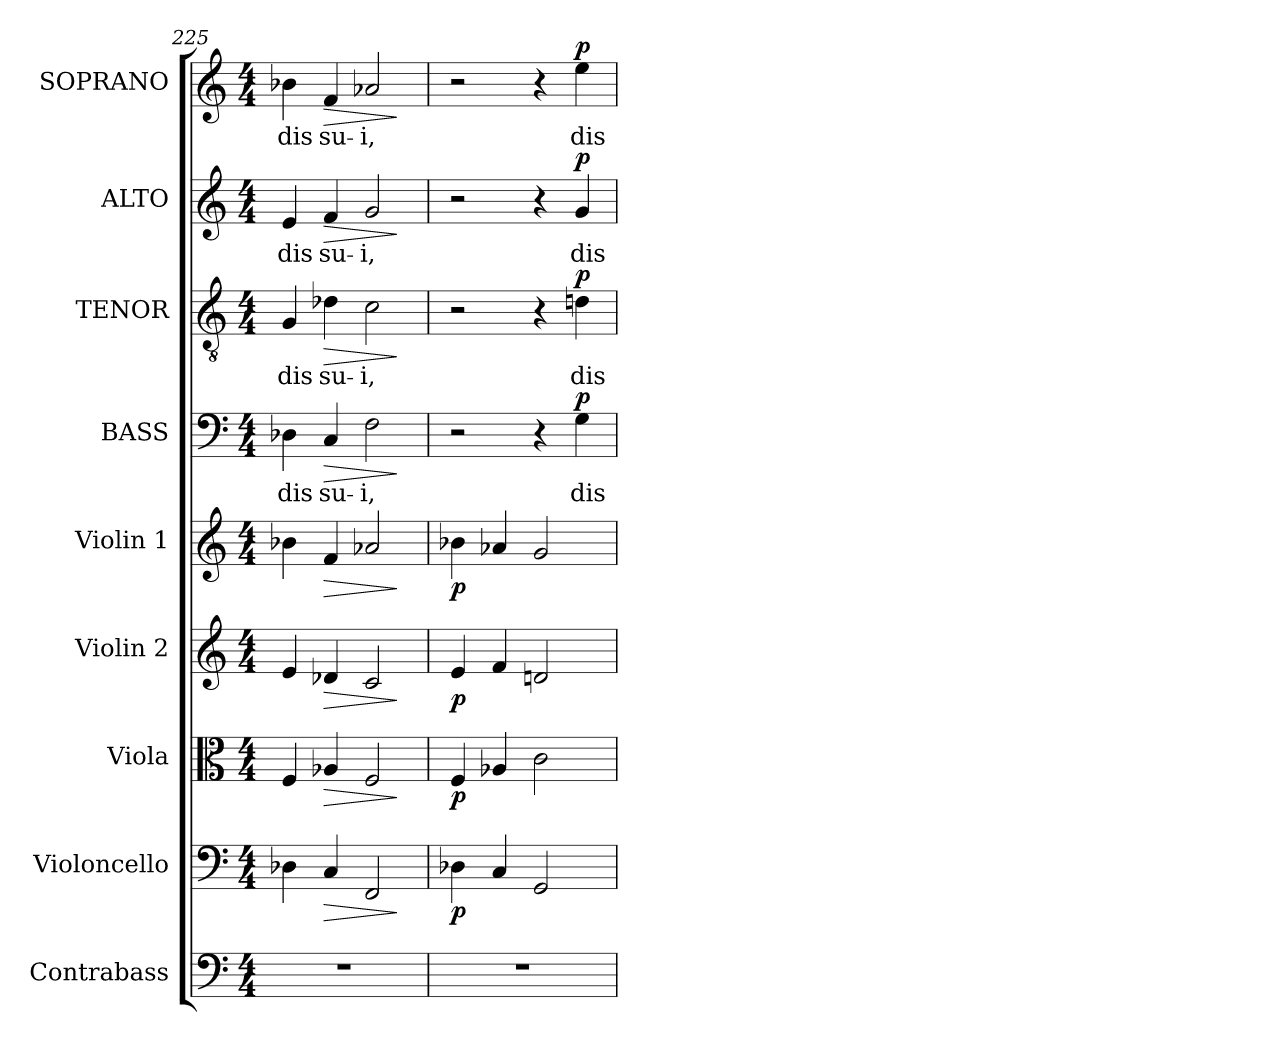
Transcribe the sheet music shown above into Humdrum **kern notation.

**kern	**kern	**dynam	**kern	**dynam	**kern	**dynam	**kern	**dynam	**kern	**text	**dynam	**kern	**text	**dynam	**kern	**text	**dynam	**kern	**text	**dynam
*part9	*part8	*part8	*part7	*part7	*part6	*part6	*part5	*part5	*part4	*part4	*part4	*part3	*part3	*part3	*part2	*part2	*part2	*part1	*part1	*part1
*staff9	*staff8	*staff8	*staff7	*staff7	*staff6	*staff6	*staff5	*staff5	*staff4	*staff4	*staff4	*staff3	*staff3	*staff3	*staff2	*staff2	*staff2	*staff1	*staff1	*staff1
*I"Contrabass	*I"Violoncello	*	*I"Viola	*	*I"Violin 2	*	*I"Violin 1	*	*I"BASS	*	*	*I"TENOR	*	*	*I"ALTO	*	*	*I"SOPRANO	*	*
*I'Cb.	*I'Vc.	*	*I'Vla.	*	*I'Vln. 2	*	*I'Vln. 1	*	*I'B.	*	*	*I'T.	*	*	*I'A.	*	*	*I'S.	*	*
*clefF4	*clefF4	*	*clefC3	*	*clefG2	*	*clefG2	*	*clefF4	*	*	*clefGv2	*	*	*clefG2	*	*	*clefG2	*	*
*ITrd7c12	*	*	*	*	*	*	*	*	*	*	*	*ITrd7c12	*	*	*	*	*	*	*	*
*k[]	*k[]	*	*k[]	*	*k[]	*	*k[]	*	*k[]	*	*	*k[]	*	*	*k[]	*	*	*k[]	*	*
*C:	*C:	*	*C:	*	*C:	*	*C:	*	*C:	*	*	*C:	*	*	*C:	*	*	*C:	*	*
*M4/4	*M4/4	*	*M4/4	*	*M4/4	*	*M4/4	*	*M4/4	*	*	*M4/4	*	*	*M4/4	*	*	*M4/4	*	*
=225	=225	=225	=225	=225	=225	=225	=225	=225	=225	=225	=225	=225	=225	=225	=225	=225	=225	=225	=225	=225
!	!	!	!	!	!	!	!	!	!	!LO:LY:b:color=#000000	!	!	!	!	!	!	!	!	!	!
!	!	!	!	!	!	!	!	!	!	!	!	!	!LO:LY:b:color=#000000	!	!	!	!	!	!	!
!	!	!	!	!	!	!	!	!	!	!	!	!	!	!	!	!LO:LY:b:color=#000000	!	!	!	!
!	!	!	!	!	!	!	!	!	!	!	!	!	!	!	!	!	!	!	!LO:LY:b:color=#000000	!
1r	4D-Xi\	.	4Fi/	.	4ei/	.	4b-Xi\	.	4D-Xi\	-dis	.	4GGi/	-dis	.	4ei/	-dis	.	4b-Xi\	-dis	.
!	!	!LO:HP:b	!	!LO:HP:b	!	!LO:HP:b	!	!LO:HP:b	!	!	!	!	!	!	!	!	!	!	!	!
!	!	!	!	!	!	!	!	!	!	!LO:LY:b:color=#000000	!LO:HP:b	!	!	!	!	!	!	!	!	!
!	!	!	!	!	!	!	!	!	!	!	!	!	!LO:LY:b:color=#000000	!LO:HP:b	!	!	!	!	!	!
!	!	!	!	!	!	!	!	!	!	!	!	!	!	!	!	!LO:LY:b:color=#000000	!LO:HP:b	!	!	!
!	!	!	!	!	!	!	!	!	!	!	!	!	!	!	!	!	!	!	!LO:LY:b:color=#000000	!LO:HP:b
.	4Ci/	>	4A-Xi/	>	4d-Xi/	>	4fi/	>	4Ci/	su-	>	4D-Xi\	su-	>	4fi/	su-	>	4fi/	su-	>
!	!	!	!	!	!	!	!	!	!	!LO:LY:b:color=#000000	!	!	!	!	!	!	!	!	!	!
!	!	!	!	!	!	!	!	!	!	!	!	!	!LO:LY:b:color=#000000	!	!	!	!	!	!	!
!	!	!	!	!	!	!	!	!	!	!	!	!	!	!	!	!LO:LY:b:color=#000000	!	!	!	!
!	!	!	!	!	!	!	!	!	!	!	!	!	!	!	!	!	!	!	!LO:LY:b:color=#000000	!
.	2FFi/	.	2Fi/	.	2ci/	.	2a-Xi/	.	2Fi\	-i,	.	2Ci\	-i,	.	2gi/	-i,	.	2a-Xi/	-i,	.
.	.	]	.	]	.	]	.	]	.	.	]	.	.	]	.	.	]	.	.	]
=226	=226	=226	=226	=226	=226	=226	=226	=226	=226	=226	=226	=226	=226	=226	=226	=226	=226	=226	=226	=226
*	*	*	*	*	*	*	*MM60	*	*	*	*	*	*	*	*	*	*	*MM60	*	*
1r	4D-Xi\	p	4Fi/	p	4ei/	p	4b-Xi\	p	2r	.	.	2r	.	.	2r	.	.	2r	.	.
.	4Ci/	.	4A-Xi/	.	4fi/	.	4a-Xi/	.	.	.	.	.	.	.	.	.	.	.	.	.
.	2GGi/	.	2ci\	.	2dni/	.	2gi/	.	4r	.	.	4r	.	.	4r	.	.	4r	.	.
!	!	!	!	!	!	!	!	!	!	!LO:LY:b:color=#000000	!	!	!	!	!	!	!	!	!	!
!	!	!	!	!	!	!	!	!	!	!	!	!	!LO:LY:b:color=#000000	!	!	!	!	!	!	!
!	!	!	!	!	!	!	!	!	!	!	!	!	!	!	!	!LO:LY:b:color=#000000	!	!	!	!
!	!	!	!	!	!	!	!	!	!	!	!	!	!	!	!	!	!	!	!LO:LY:b:color=#000000	!
.	.	.	.	.	.	.	.	.	4Gi\	dis-	p	4Dni\	dis-	p	4gi/	dis-	p	4eei\	dis-	p
=	=	=	=	=	=	=	=	=	=	=	=	=	=	=	=	=	=	=	=	=
*-	*-	*-	*-	*-	*-	*-	*-	*-	*-	*-	*-	*-	*-	*-	*-	*-	*-	*-	*-	*-
